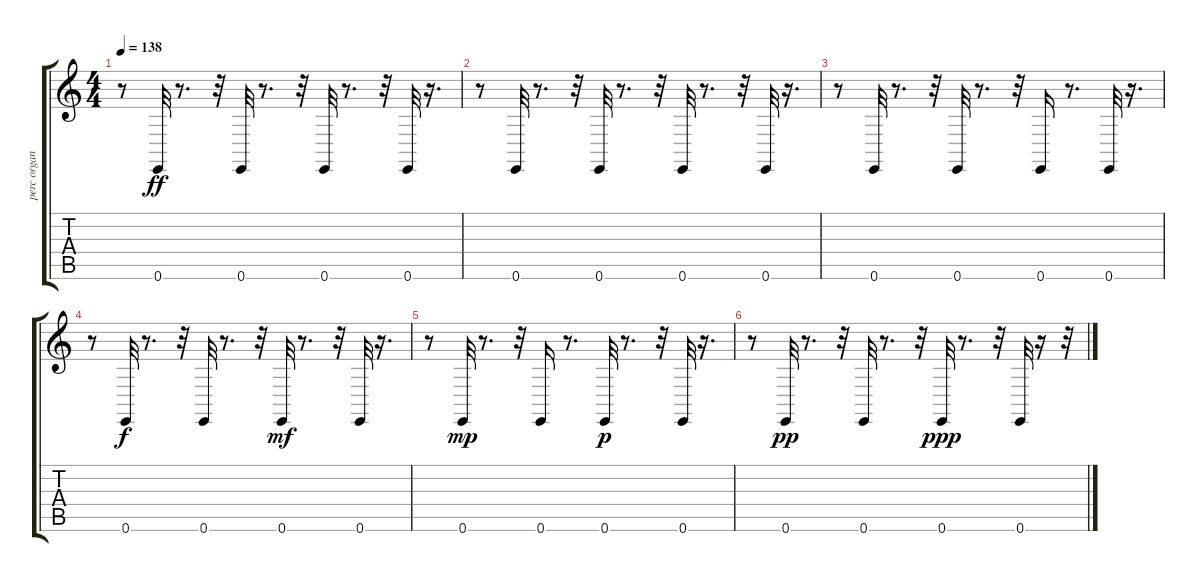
\track ("perc organ" "perc organ") {instrument percussiveorgan}
\staff {score tabs}
\tuning (E4 B3 G3 D3 A2 E2) {hide}
\ts (4 4)
\tempo 138
\clef g2
\ks c
r.8{dy ff} 0.6.32 r.8{d} r.32 0.6.32 r.8{d} r.32 0.6.32 r.8{d} r.32 0.6.32 r.16{d} |
r.8 0.6.32 r.8{d} r.32 0.6.32 r.8{d} r.32 0.6.32 r.8{d} r.32 0.6.32 r.16{d} |
r.8 0.6.32 r.8{d} r.32 0.6.32 r.8{d} r.32 0.6.16 r.8{d} 0.6.32 r.16{d} |
r.8 0.6.32{dy f} r.8{d} r.32 0.6.32 r.8{d} r.32 0.6.32{dy mf} r.8{d} r.32 0.6.32 r.16{d} |
r.8 0.6.32{dy mp} r.8{d} r.32 0.6.16 r.8{d} 0.6.32{dy p} r.8{d} r.32 0.6.32 r.16{d} |
r.8 0.6.32{dy pp} r.8{d} r.32 0.6.32 r.8{d} r.32 0.6.32{dy ppp} r.8{d} r.32 0.6.32 r.16 r.32
